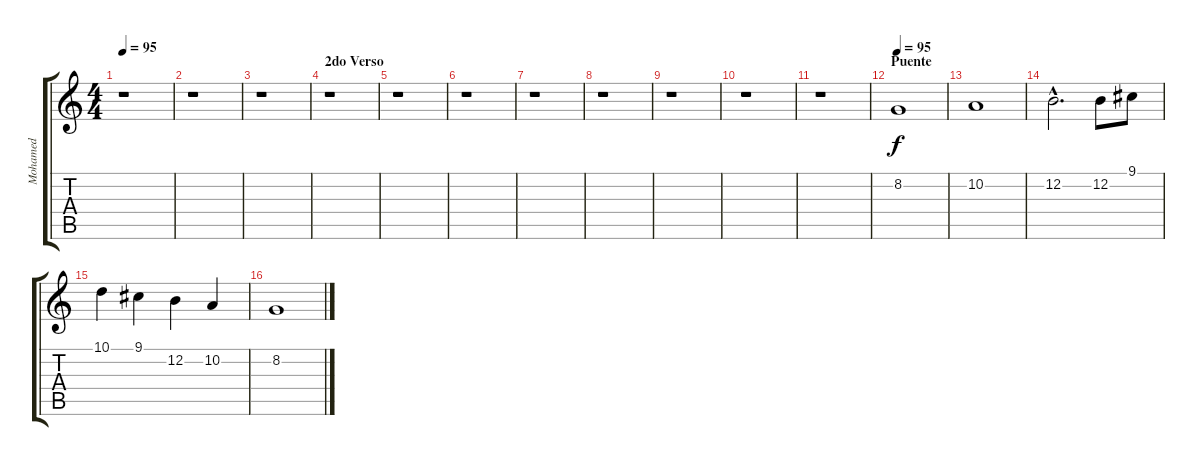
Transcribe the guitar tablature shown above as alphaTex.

\track ("Mohamed" "Mohamed") {instrument violin}
\staff {score tabs}
\tuning (E4 B3 G3 D3 A2 E2) {hide}
\ts (4 4)
\tempo 95
\clef g2
\ks c
r.1{dy f} |
r.1 |
r.1 |
\section ("" "2do Verso")
r.1 |
r.1 |
r.1 |
r.1 |
r.1 |
r.1 |
r.1 |
r.1 |
\section ("" "Puente")
\tempo 95
8.2.1 |
10.2.1 |
12.2{hac}.2{d} 12.2.8 9.1.8 |
10.1.4 9.1.4 12.2.4 10.2.4 |
8.2.1
